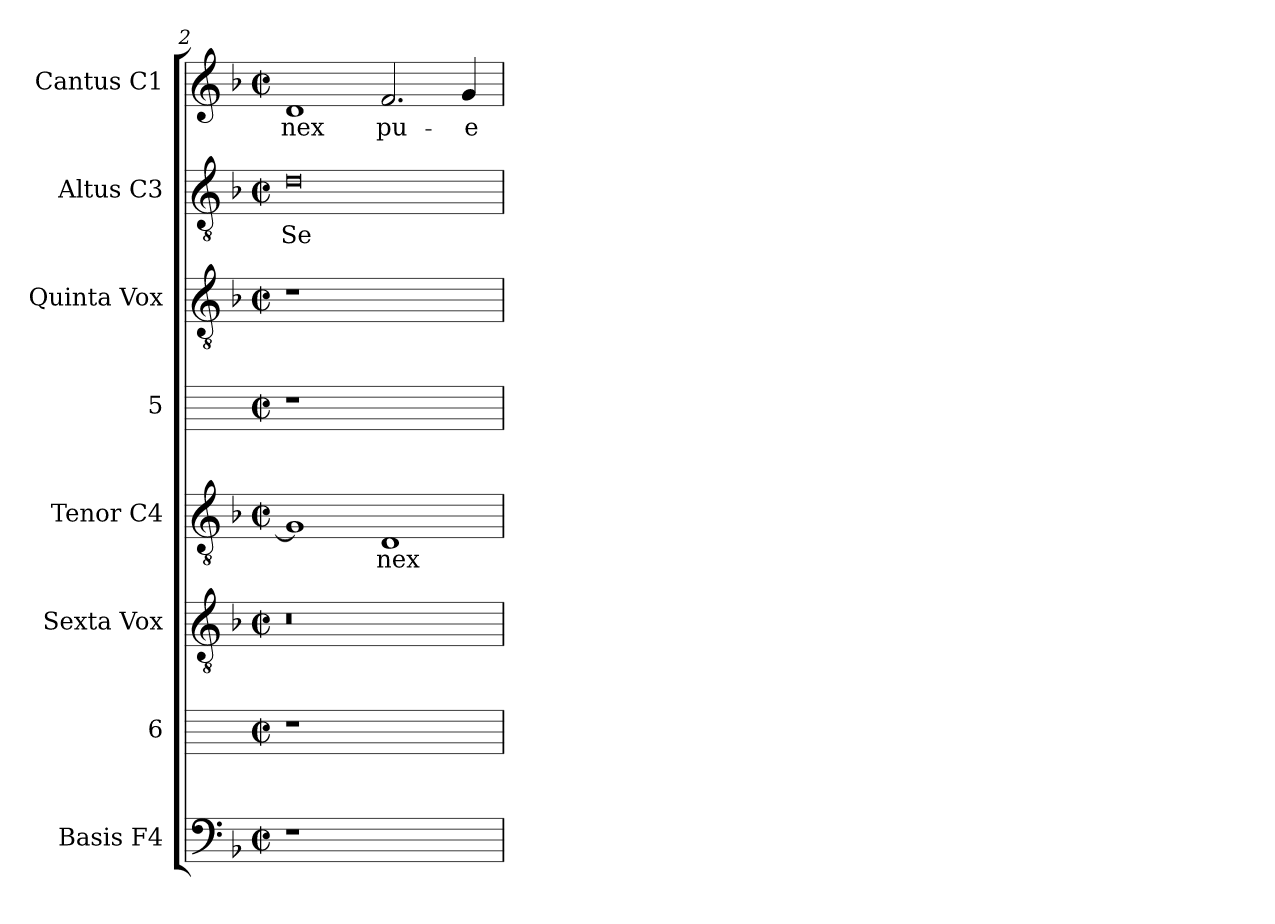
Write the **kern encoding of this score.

**kern	**kern	**kern	**kern	**text	**kern	**kern	**kern	**text	**kern	**text
*part8	*part7	*part6	*part5	*part5	*part4	*part3	*part2	*part2	*part1	*part1
*staff8	*staff7	*staff6	*staff5	*staff5	*staff4	*staff3	*staff2	*staff2	*staff1	*staff1
*I"Basis  F4	*I"6	*I"Sexta  Vox	*I"Tenor  C4	*	*I"5	*I"Quinta  Vox	*I"Altus  C3	*	*I"Cantus  C1	*
*I'B	*	*	*I'T	*	*	*	*I'A	*	*I'C	*
*clefF4	*	*clefGv2	*clefGv2	*	*	*clefGv2	*clefGv2	*	*clefG2	*
*k[b-]	*k[]	*k[b-]	*k[b-]	*	*k[]	*k[b-]	*k[b-]	*	*k[b-]	*
*F:	*C:	*F:	*F:	*	*C:	*F:	*F:	*	*F:	*
*M2/2	*M2/2	*M2/2	*M2/2	*	*M2/2	*M2/2	*M2/2	*	*M2/2	*
*met(c|)	*met(c|)	*met(c|)	*met(c|)	*	*met(c|)	*met(c|)	*met(c|)	*	*met(c|)	*
=2	=2	=2	=2	=2	=2	=2	=2	=2	=2	=2
!	!	!	!	!LO:LY:b:cj	!	!	!	!LO:LY:b:cj	!	!LO:LY:b:cj
1r	1r	0r	1G]	--	1r	1r	0d	Se-	1d	-nex
!	!	!	!	!LO:LY:b:cj	!	!	!	!	!	!LO:LY:b:cj
1ryy	1ryy	.	1D	-nex	1ryy	1ryy	.	.	2.f/	pu-
!	!	!	!	!	!	!	!	!	!	!LO:LY:b:cj
.	.	.	.	.	.	.	.	.	4g/	-e-
=	=	=	=	=	=	=	=	=	=	=
*-	*-	*-	*-	*-	*-	*-	*-	*-	*-	*-
